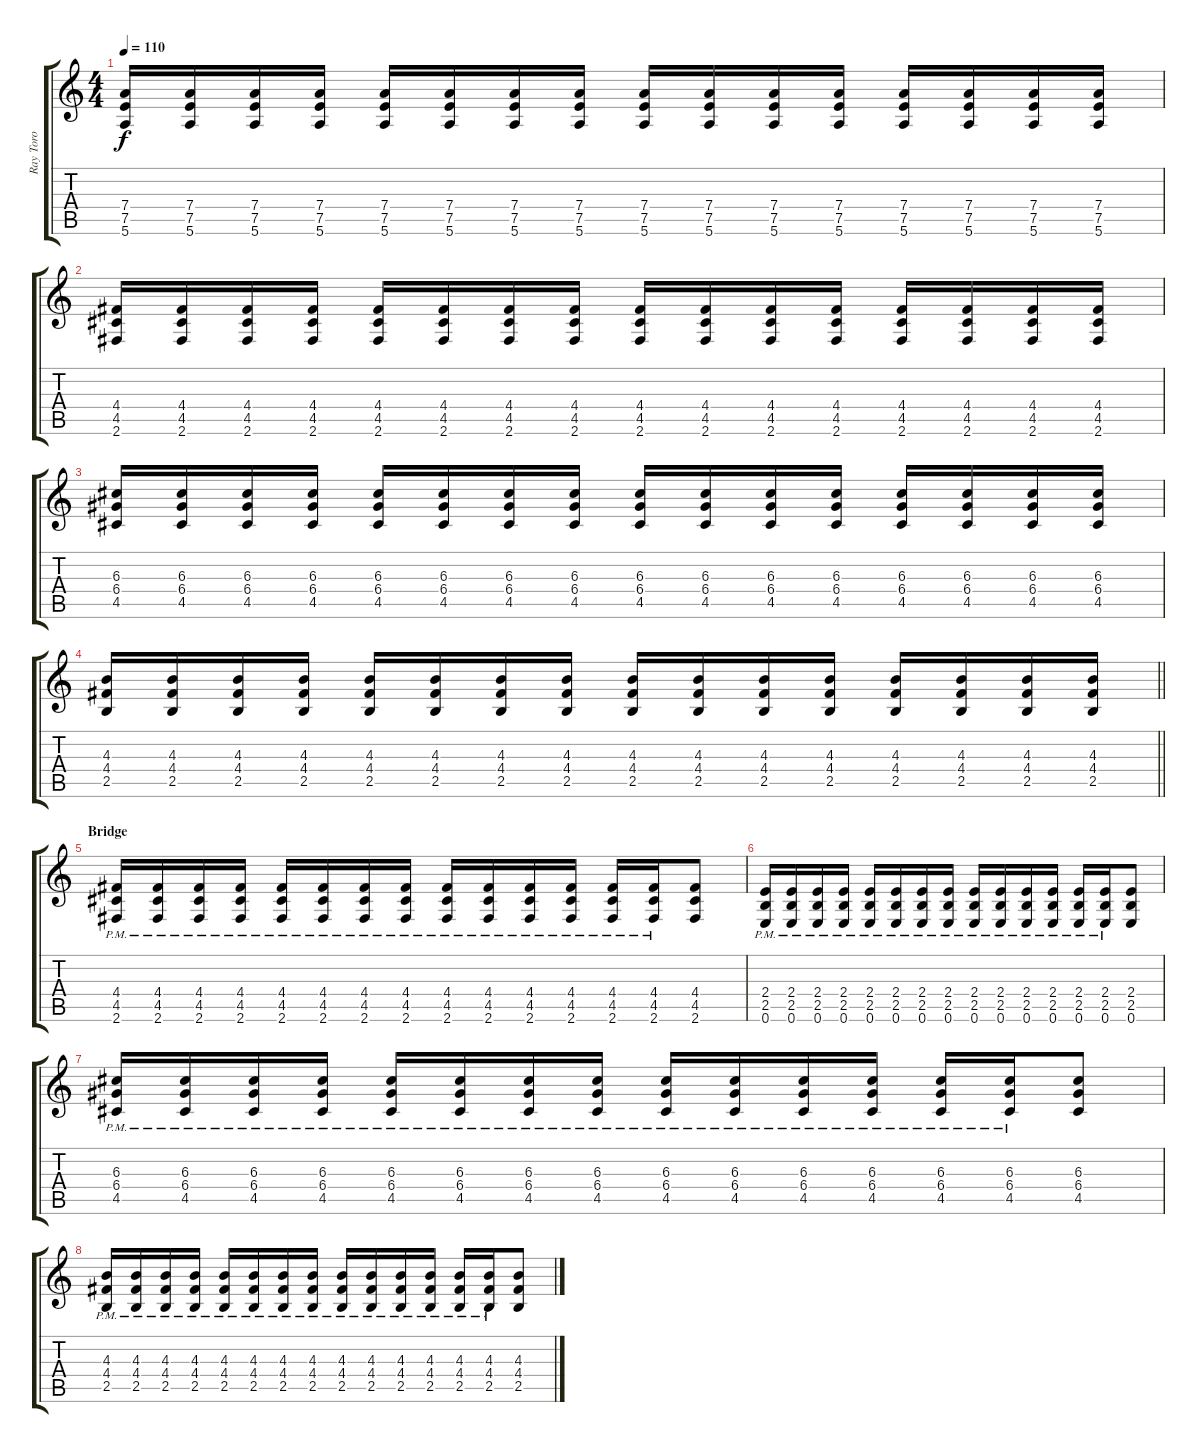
\track ("Ray Toro " "Ray Toro ") {instrument electricguitarjazz}
\staff {score tabs}
\tuning (E4 B3 G3 D3 A2 E2) {hide}
\ts (4 4)
\tempo 110
\clef g2
\ks c
(7.4 7.5 5.6).16{dy f} (7.4 7.5 5.6).16 (7.4 7.5 5.6).16 (7.4 7.5 5.6).16 (7.4 7.5 5.6).16 (7.4 7.5 5.6).16 (7.4 7.5 5.6).16 (7.4 7.5 5.6).16 (7.4 7.5 5.6).16 (7.4 7.5 5.6).16 (7.4 7.5 5.6).16 (7.4 7.5 5.6).16 (7.4 7.5 5.6).16 (7.4 7.5 5.6).16 (7.4 7.5 5.6).16 (7.4 7.5 5.6).16 |
(4.4 4.5 2.6).16 (4.4 4.5 2.6).16 (4.4 4.5 2.6).16 (4.4 4.5 2.6).16 (4.4 4.5 2.6).16 (4.4 4.5 2.6).16 (4.4 4.5 2.6).16 (4.4 4.5 2.6).16 (4.4 4.5 2.6).16 (4.4 4.5 2.6).16 (4.4 4.5 2.6).16 (4.4 4.5 2.6).16 (4.4 4.5 2.6).16 (4.4 4.5 2.6).16 (4.4 4.5 2.6).16 (4.4 4.5 2.6).16 |
(6.3 6.4 4.5).16 (6.3 6.4 4.5).16 (6.3 6.4 4.5).16 (6.3 6.4 4.5).16 (6.3 6.4 4.5).16 (6.3 6.4 4.5).16 (6.3 6.4 4.5).16 (6.3 6.4 4.5).16 (6.3 6.4 4.5).16 (6.3 6.4 4.5).16 (6.3 6.4 4.5).16 (6.3 6.4 4.5).16 (6.3 6.4 4.5).16 (6.3 6.4 4.5).16 (6.3 6.4 4.5).16 (6.3 6.4 4.5).16 |
\barLineRight lightlight
(4.3 4.4 2.5).16 (4.3 4.4 2.5).16 (4.3 4.4 2.5).16 (4.3 4.4 2.5).16 (4.3 4.4 2.5).16 (4.3 4.4 2.5).16 (4.3 4.4 2.5).16 (4.3 4.4 2.5).16 (4.3 4.4 2.5).16 (4.3 4.4 2.5).16 (4.3 4.4 2.5).16 (4.3 4.4 2.5).16 (4.3 4.4 2.5).16 (4.3 4.4 2.5).16 (4.3 4.4 2.5).16 (4.3 4.4 2.5).16 |
\section ("" "Bridge")
(4.4{pm} 4.5{pm} 2.6{pm}).16 (4.4{pm} 4.5{pm} 2.6{pm}).16 (4.4{pm} 4.5{pm} 2.6{pm}).16 (4.4{pm} 4.5{pm} 2.6{pm}).16 (4.4{pm} 4.5{pm} 2.6{pm}).16 (4.4{pm} 4.5{pm} 2.6{pm}).16 (4.4{pm} 4.5{pm} 2.6{pm}).16 (4.4{pm} 4.5{pm} 2.6{pm}).16 (4.4{pm} 4.5{pm} 2.6{pm}).16 (4.4{pm} 4.5{pm} 2.6{pm}).16 (4.4{pm} 4.5{pm} 2.6{pm}).16 (4.4{pm} 4.5{pm} 2.6{pm}).16 (4.4{pm} 4.5{pm} 2.6{pm}).16 (4.4{pm} 4.5{pm} 2.6{pm}).16 (4.4 4.5 2.6).8 |
(2.4{pm} 2.5{pm} 0.6{pm}).16 (2.4{pm} 2.5{pm} 0.6{pm}).16 (2.4{pm} 2.5{pm} 0.6{pm}).16 (2.4{pm} 2.5{pm} 0.6{pm}).16 (2.4{pm} 2.5{pm} 0.6{pm}).16 (2.4{pm} 2.5{pm} 0.6{pm}).16 (2.4{pm} 2.5{pm} 0.6{pm}).16 (2.4{pm} 2.5{pm} 0.6{pm}).16 (2.4{pm} 2.5{pm} 0.6{pm}).16 (2.4{pm} 2.5{pm} 0.6{pm}).16 (2.4{pm} 2.5{pm} 0.6{pm}).16 (2.4{pm} 2.5{pm} 0.6{pm}).16 (2.4{pm} 2.5{pm} 0.6{pm}).16 (2.4{pm} 2.5{pm} 0.6{pm}).16 (2.4 2.5 0.6).8 |
(6.3{pm} 6.4{pm} 4.5{pm}).16 (6.3{pm} 6.4{pm} 4.5{pm}).16 (6.3{pm} 6.4{pm} 4.5{pm}).16 (6.3{pm} 6.4{pm} 4.5{pm}).16 (6.3{pm} 6.4{pm} 4.5{pm}).16 (6.3{pm} 6.4{pm} 4.5{pm}).16 (6.3{pm} 6.4{pm} 4.5{pm}).16 (6.3{pm} 6.4{pm} 4.5{pm}).16 (6.3{pm} 6.4{pm} 4.5{pm}).16 (6.3{pm} 6.4{pm} 4.5{pm}).16 (6.3{pm} 6.4{pm} 4.5{pm}).16 (6.3{pm} 6.4{pm} 4.5{pm}).16 (6.3{pm} 6.4{pm} 4.5{pm}).16 (6.3{pm} 6.4{pm} 4.5{pm}).16 (6.3 6.4 4.5).8 |
(4.3{pm} 4.4{pm} 2.5{pm}).16 (4.3{pm} 4.4{pm} 2.5{pm}).16 (4.3{pm} 4.4{pm} 2.5{pm}).16 (4.3{pm} 4.4{pm} 2.5{pm}).16 (4.3{pm} 4.4{pm} 2.5{pm}).16 (4.3{pm} 4.4{pm} 2.5{pm}).16 (4.3{pm} 4.4{pm} 2.5{pm}).16 (4.3{pm} 4.4{pm} 2.5{pm}).16 (4.3{pm} 4.4{pm} 2.5{pm}).16 (4.3{pm} 4.4{pm} 2.5{pm}).16 (4.3{pm} 4.4{pm} 2.5{pm}).16 (4.3{pm} 4.4{pm} 2.5{pm}).16 (4.3{pm} 4.4{pm} 2.5{pm}).16 (4.3{pm} 4.4{pm} 2.5{pm}).16 (4.3 4.4 2.5).8
